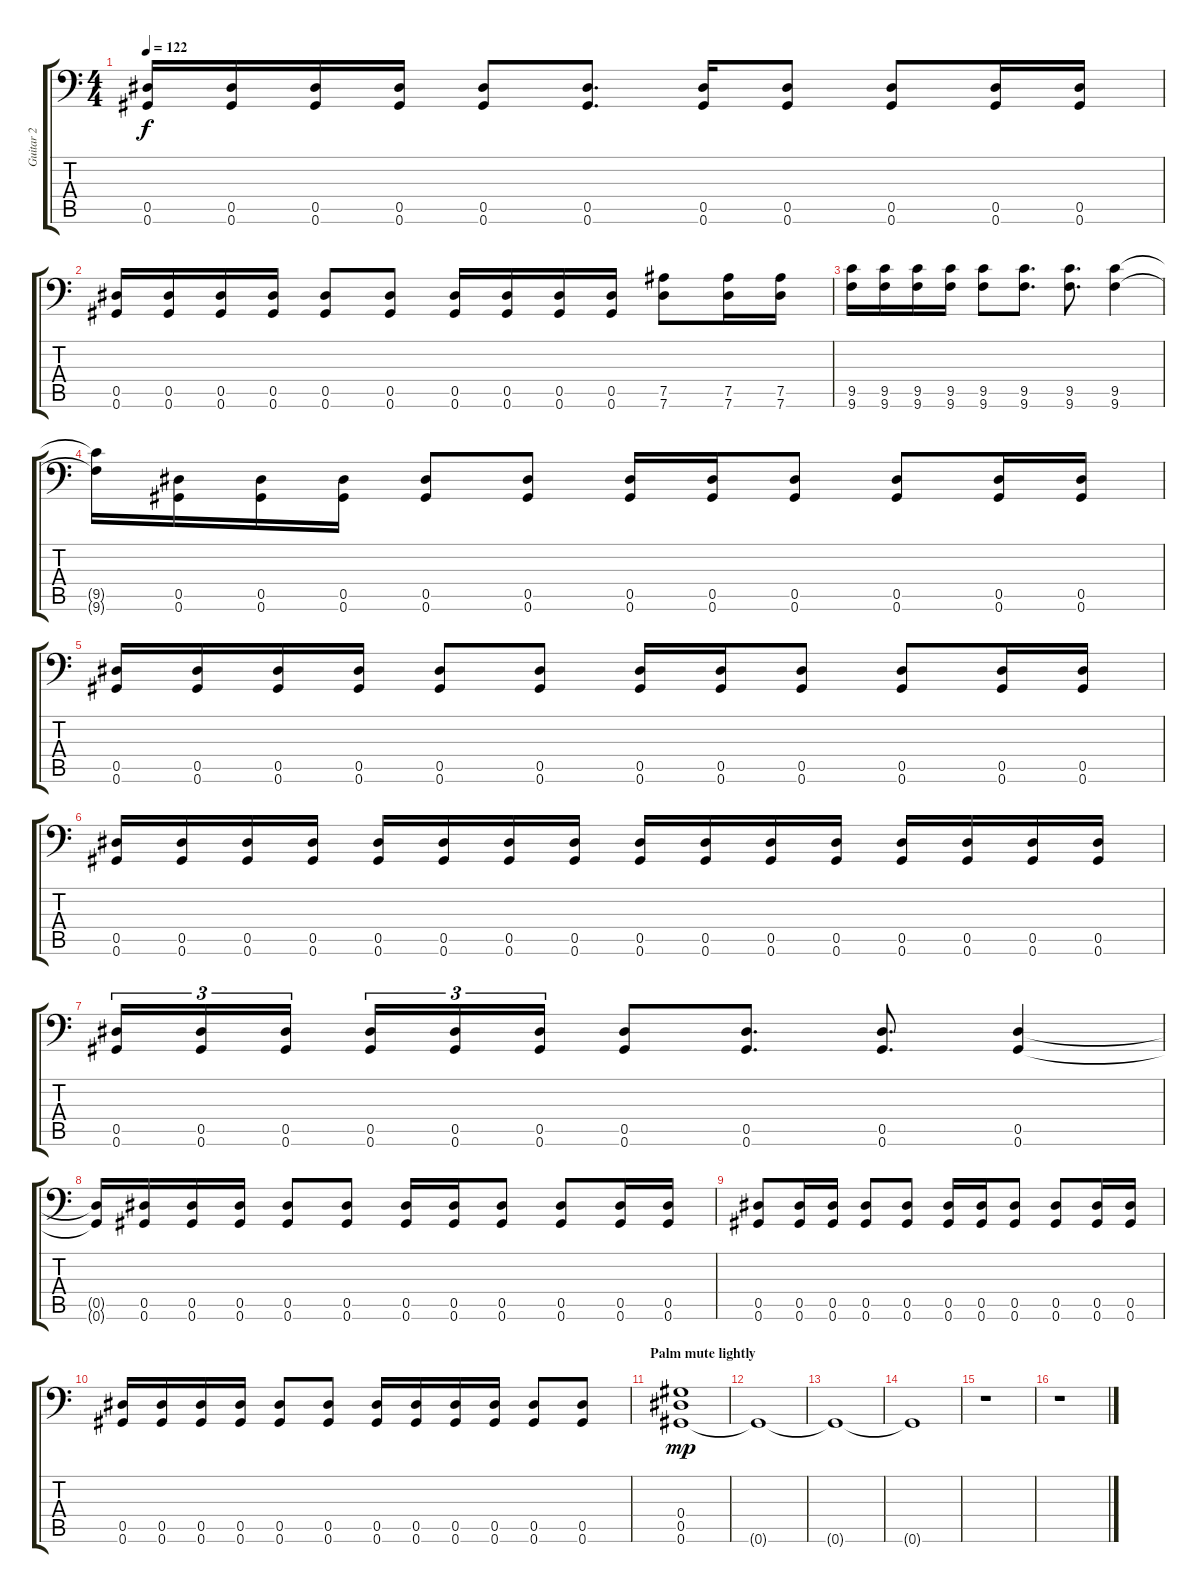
\track ("Guitar 2" "Guitar 2") {instrument distortionguitar}
\staff {score tabs}
\tuning (Bb3 F3 Db3 Ab2 Eb2 Ab1) {hide}
\ts (4 4)
\tempo 122
\clef f4
\ks c
(0.5 0.6).16{dy f} (0.5 0.6).16 (0.5 0.6).16 (0.5 0.6).16 (0.5 0.6).8 (0.5 0.6).8{d} (0.5 0.6).16 (0.5 0.6).8 (0.5 0.6).8 (0.5 0.6).16 (0.5 0.6).16 |
(0.5 0.6).16 (0.5 0.6).16 (0.5 0.6).16 (0.5 0.6).16 (0.5 0.6).8 (0.5 0.6).8 (0.5 0.6).16 (0.5 0.6).16 (0.5 0.6).16 (0.5 0.6).16 (7.5 7.6).8 (7.5 7.6).16 (7.5 7.6).16 |
(9.5 9.6).16 (9.5 9.6).16 (9.5 9.6).16 (9.5 9.6).16 (9.5 9.6).8 (9.5 9.6).8{d} (9.5 9.6).8{d} (9.5 9.6).4 |
(9.5{t} 9.6{t}).16 (0.5 0.6).16 (0.5 0.6).16 (0.5 0.6).16 (0.5 0.6).8 (0.5 0.6).8 (0.5 0.6).16 (0.5 0.6).16 (0.5 0.6).8 (0.5 0.6).8 (0.5 0.6).16 (0.5 0.6).16 |
(0.5 0.6).16 (0.5 0.6).16 (0.5 0.6).16 (0.5 0.6).16 (0.5 0.6).8 (0.5 0.6).8 (0.5 0.6).16 (0.5 0.6).16 (0.5 0.6).8 (0.5 0.6).8 (0.5 0.6).16 (0.5 0.6).16 |
(0.5 0.6).16 (0.5 0.6).16 (0.5 0.6).16 (0.5 0.6).16 (0.5 0.6).16 (0.5 0.6).16 (0.5 0.6).16 (0.5 0.6).16 (0.5 0.6).16 (0.5 0.6).16 (0.5 0.6).16 (0.5 0.6).16 (0.5 0.6).16 (0.5 0.6).16 (0.5 0.6).16 (0.5 0.6).16 |
(0.5 0.6).16{tu (3 2)} (0.5 0.6).16{tu (3 2)} (0.5 0.6).16{tu (3 2)} (0.5 0.6).16{tu (3 2)} (0.5 0.6).16{tu (3 2)} (0.5 0.6).16{tu (3 2)} (0.5 0.6).8 (0.5 0.6).8{d} (0.5 0.6).8{d} (0.5 0.6).4 |
(0.5{t} 0.6{t}).16 (0.5 0.6).16 (0.5 0.6).16 (0.5 0.6).16 (0.5 0.6).8 (0.5 0.6).8 (0.5 0.6).16 (0.5 0.6).16 (0.5 0.6).8 (0.5 0.6).8 (0.5 0.6).16 (0.5 0.6).16 |
(0.5 0.6).8 (0.5 0.6).16 (0.5 0.6).16 (0.5 0.6).8 (0.5 0.6).8 (0.5 0.6).16 (0.5 0.6).16 (0.5 0.6).8 (0.5 0.6).8 (0.5 0.6).16 (0.5 0.6).16 |
(0.5 0.6).16 (0.5 0.6).16 (0.5 0.6).16 (0.5 0.6).16 (0.5 0.6).8 (0.5 0.6).8 (0.5 0.6).16 (0.5 0.6).16 (0.5 0.6).16 (0.5 0.6).16 (0.5 0.6).8 (0.5 0.6).8 |
\section ("" "Palm mute lightly")
(0.4 0.5 0.6).1{dy mp} |
0.6{t}.1 |
0.6{t}.1 |
0.6{t}.1 |
r.1 |
r.1
